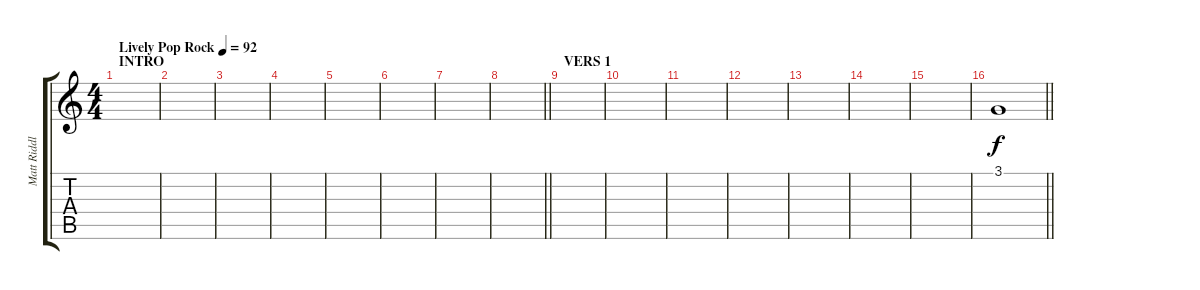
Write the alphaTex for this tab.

\track ("Matt Riddle" "Matt Riddl") {instrument altosax}
\staff {score tabs}
\tuning (E4 B3 G3 D3 A2 E2) {hide}
\ts (4 4)
\section ("" "INTRO")
\tempo (92 "Lively Pop Rock")
\clef g2
\ks c
|
|
|
|
|
|
|
\barLineRight lightlight
|
\section ("" "VERS 1")
|
|
|
|
|
|
|
\barLineRight lightlight
3.1.1
